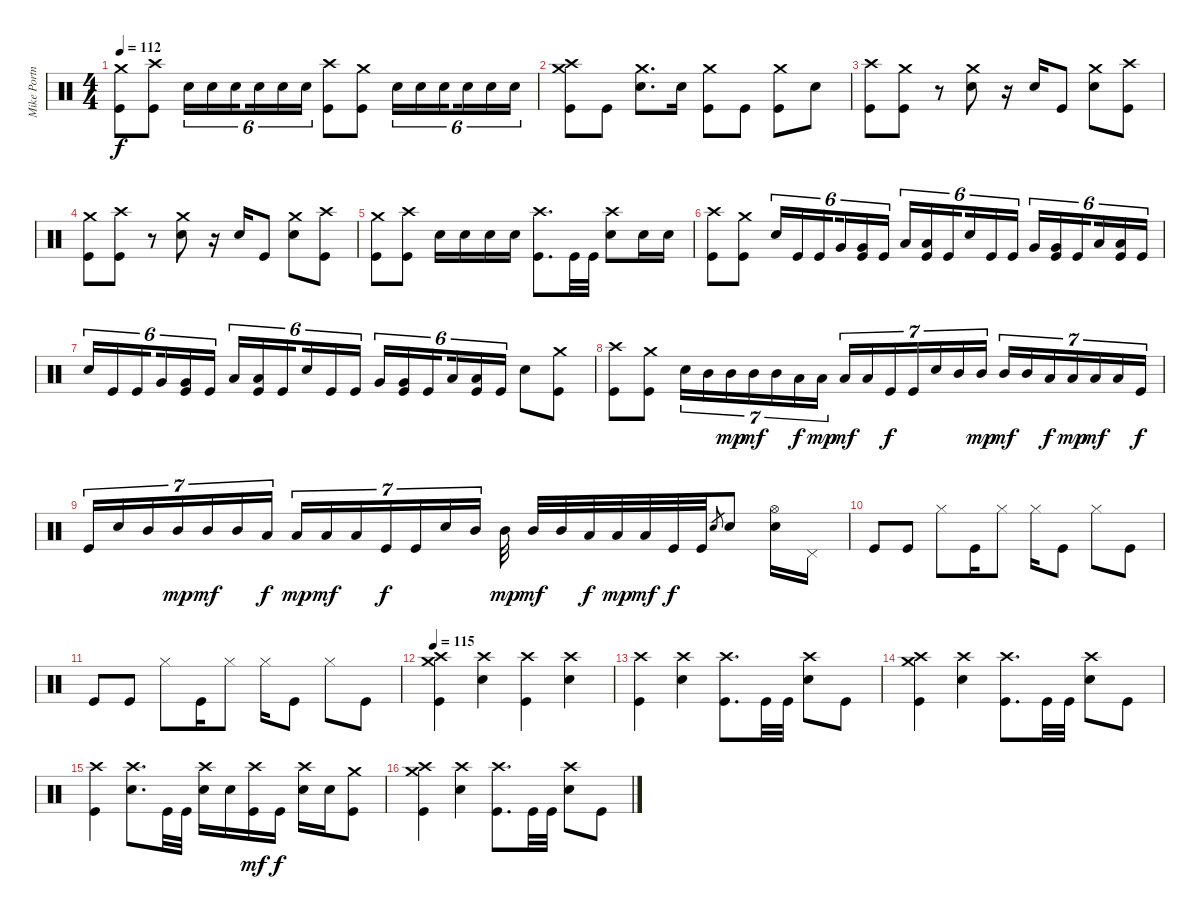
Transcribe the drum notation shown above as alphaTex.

\track ("Mike Portnoy" "Mike Portn") {instrument percussion}
\staff {score}
\articulation defaults
\ts (4 4)
\tempo 112
\clef neutral
\ks c
("Crash medium (hit)" "Kick (hit)").8{dy f} ("Crash high (hit)" "Kick (hit)").8 "Electric Snare (hit)".16{tu (6 4)} "Electric Snare (hit)".16{tu (6 4)} "Electric Snare (hit)".16{tu (6 4) beam splitsecondary} "Electric Snare (hit)".16{tu (6 4)} "Electric Snare (hit)".16{tu (6 4)} "Electric Snare (hit)".16{tu (6 4)} ("Crash high (hit)" "Kick (hit)").8 ("Crash medium (hit)" "Kick (hit)").8 "Electric Snare (hit)".16{tu (6 4)} "Electric Snare (hit)".16{tu (6 4)} "Electric Snare (hit)".16{tu (6 4) beam splitsecondary} "Electric Snare (hit)".16{tu (6 4)} "Electric Snare (hit)".16{tu (6 4)} "Electric Snare (hit)".16{tu (6 4)} |
("Crash medium (hit)" "Crash high (hit)" "Kick (hit)").8 "Kick (hit)".8 ("Crash medium (hit)" "Electric Snare (hit)").8{d} "Electric Snare (hit)".16 ("Crash medium (hit)" "Kick (hit)").8 "Kick (hit)".8 ("Crash medium (hit)" "Kick (hit)").8 "Electric Snare (hit)".8 |
("Crash high (hit)" "Kick (hit)").8 ("Crash medium (hit)" "Kick (hit)").8 r.8 ("Crash medium (hit)" "Electric Snare (hit)").8 r.16 "Electric Snare (hit)".16 "Kick (hit)".8 ("Crash medium (hit)" "Electric Snare (hit)").8 ("Crash high (hit)" "Kick (hit)").8 |
("Crash medium (hit)" "Kick (hit)").8 ("Crash high (hit)" "Kick (hit)").8 r.8 ("Crash medium (hit)" "Electric Snare (hit)").8 r.16 "Electric Snare (hit)".16 "Kick (hit)".8 ("Crash medium (hit)" "Electric Snare (hit)").8 ("Crash high (hit)" "Kick (hit)").8 |
("Crash medium (hit)" "Kick (hit)").8 ("Crash high (hit)" "Kick (hit)").8 "Electric Snare (hit)".16 "Electric Snare (hit)".16 "Electric Snare (hit)".16 "Electric Snare (hit)".16 ("Crash high (hit)" "Kick (hit)").8{d} "Kick (hit)".32 "Kick (hit)".32 ("Crash high (hit)" "Electric Snare (hit)").8 "Electric Snare (hit)".16 "Electric Snare (hit)".16 |
("Crash high (hit)" "Kick (hit)").8 ("Crash medium (hit)" "Kick (hit)").8 "Electric Snare (hit)".16{tu (6 4)} "Kick (hit)".16{tu (6 4)} "Kick (hit)".16{tu (6 4) beam splitsecondary} "Very Low Tom (hit)".16{tu (6 4)} ("Very Low Tom (hit)" "Kick (hit)").16{tu (6 4)} "Kick (hit)".16{tu (6 4)} "Low Floor Tom (hit)".16{tu (6 4)} ("Low Floor Tom (hit)" "Kick (hit)").16{tu (6 4)} "Kick (hit)".16{tu (6 4) beam splitsecondary} "Electric Snare (hit)".16{tu (6 4)} "Kick (hit)".16{tu (6 4)} "Kick (hit)".16{tu (6 4)} "Very Low Tom (hit)".16{tu (6 4)} ("Very Low Tom (hit)" "Kick (hit)").16{tu (6 4)} "Kick (hit)".16{tu (6 4) beam splitsecondary} "Low Floor Tom (hit)".16{tu (6 4)} ("Low Floor Tom (hit)" "Kick (hit)").16{tu (6 4)} "Kick (hit)".16{tu (6 4)} |
"Electric Snare (hit)".16{tu (6 4)} "Kick (hit)".16{tu (6 4)} "Kick (hit)".16{tu (6 4) beam splitsecondary} "Very Low Tom (hit)".16{tu (6 4)} ("Very Low Tom (hit)" "Kick (hit)").16{tu (6 4)} "Kick (hit)".16{tu (6 4)} "Low Floor Tom (hit)".16{tu (6 4)} ("Low Floor Tom (hit)" "Kick (hit)").16{tu (6 4)} "Kick (hit)".16{tu (6 4) beam splitsecondary} "Electric Snare (hit)".16{tu (6 4)} "Kick (hit)".16{tu (6 4)} "Kick (hit)".16{tu (6 4)} "Very Low Tom (hit)".16{tu (6 4)} ("Very Low Tom (hit)" "Kick (hit)").16{tu (6 4)} "Kick (hit)".16{tu (6 4) beam splitsecondary} "Low Floor Tom (hit)".16{tu (6 4)} ("Low Floor Tom (hit)" "Kick (hit)").16{tu (6 4)} "Kick (hit)".16{tu (6 4)} "Electric Snare (hit)".8 ("Crash medium (hit)" "Kick (hit)").8 |
("Crash high (hit)" "Kick (hit)").8 ("Crash medium (hit)" "Kick (hit)").8 "Electric Snare (hit)".16{tu (7 4)} "Mid Tom (hit)".16{tu (7 4)} "Mid Tom (hit)".16{tu (7 4) dy mp} "Mid Tom (hit)".16{tu (7 4) dy mf} "Mid Tom (hit)".16{tu (7 4)} "Low Tom (hit)".16{tu (7 4) dy f} "Low Tom (hit)".16{tu (7 4) dy mp} "Low Tom (hit)".16{tu (7 4) dy mf} "Low Tom (hit)".16{tu (7 4)} "Kick (hit)".16{tu (7 4) dy f} "Kick (hit)".16{tu (7 4)} "Electric Snare (hit)".16{tu (7 4)} "Mid Tom (hit)".16{tu (7 4)} "Mid Tom (hit)".16{tu (7 4) dy mp} "Mid Tom (hit)".16{tu (7 4) dy mf} "Mid Tom (hit)".16{tu (7 4)} "Low Tom (hit)".16{tu (7 4) dy f} "Low Tom (hit)".16{tu (7 4) dy mp} "Low Tom (hit)".16{tu (7 4) dy mf} "Low Tom (hit)".16{tu (7 4)} "Kick (hit)".16{tu (7 4) dy f} |
"Kick (hit)".16{tu (7 4)} "Electric Snare (hit)".16{tu (7 4)} "Mid Tom (hit)".16{tu (7 4)} "Mid Tom (hit)".16{tu (7 4) dy mp} "Mid Tom (hit)".16{tu (7 4) dy mf} "Mid Tom (hit)".16{tu (7 4)} "Low Tom (hit)".16{tu (7 4) dy f} "Low Tom (hit)".16{tu (7 4) dy mp} "Low Tom (hit)".16{tu (7 4) dy mf} "Low Tom (hit)".16{tu (7 4)} "Kick (hit)".16{tu (7 4) dy f} "Kick (hit)".16{tu (7 4)} "Electric Snare (hit)".16{tu (7 4)} "Mid Tom (hit)".16{tu (7 4)} "Mid Tom (hit)".32{dy mp} "Mid Tom (hit)".32{dy mf} "Mid Tom (hit)".32 "Low Tom (hit)".32{dy f} "Low Tom (hit)".32{dy mp} "Low Tom (hit)".32{dy mf} "Kick (hit)".32{dy f} "Kick (hit)".32 "Electric Snare (hit)".8{gr} "Electric Snare (hit)".8 ("Hi-Hat (open)" "Electric Snare (hit)").16 "Pedal Hi-Hat (hit)".16 |
"Kick (hit)".8 "Kick (hit)".8 "Hi-Hat (closed)".8 "Kick (hit)".16 "Hi-Hat (closed)".8 "Hi-Hat (closed)".16 "Kick (hit)".8 "Hi-Hat (closed)".8 "Kick (hit)".8 |
"Kick (hit)".8 "Kick (hit)".8 "Hi-Hat (closed)".8 "Kick (hit)".16 "Hi-Hat (closed)".8 "Hi-Hat (closed)".16 "Kick (hit)".8 "Hi-Hat (closed)".8 "Kick (hit)".8 |
\tempo 115
("Crash high (hit)" "Crash medium (hit)" "Kick (hit)").4 ("Crash high (hit)" "Electric Snare (hit)").4 ("Crash high (hit)" "Kick (hit)").4 ("Crash high (hit)" "Electric Snare (hit)").4 |
("Crash high (hit)" "Kick (hit)").4 ("Crash high (hit)" "Electric Snare (hit)").4 ("Crash high (hit)" "Kick (hit)").8{d} "Kick (hit)".32 "Kick (hit)".32 ("Crash high (hit)" "Electric Snare (hit)").8 "Kick (hit)".8 |
("Crash high (hit)" "Crash medium (hit)" "Kick (hit)").4 ("Crash high (hit)" "Electric Snare (hit)").4 ("Crash high (hit)" "Kick (hit)").8{d} "Kick (hit)".32 "Kick (hit)".32 ("Crash high (hit)" "Electric Snare (hit)").8 "Kick (hit)".8 |
("Crash high (hit)" "Kick (hit)").4 ("Crash high (hit)" "Electric Snare (hit)").8{d} "Kick (hit)".32 "Kick (hit)".32 ("Crash high (hit)" "Electric Snare (hit)").16 "Electric Snare (hit)".16 ("Crash high (hit)" "Kick (hit)").16{dy mf} "Kick (hit)".16{dy f} ("Crash high (hit)" "Electric Snare (hit)").16 "Electric Snare (hit)".16 ("Crash medium (hit)" "Kick (hit)").8 |
("Crash high (hit)" "Crash medium (hit)" "Kick (hit)").4 ("Crash high (hit)" "Electric Snare (hit)").4 ("Crash high (hit)" "Kick (hit)").8{d} "Kick (hit)".32 "Kick (hit)".32 ("Crash high (hit)" "Electric Snare (hit)").8 "Kick (hit)".8
